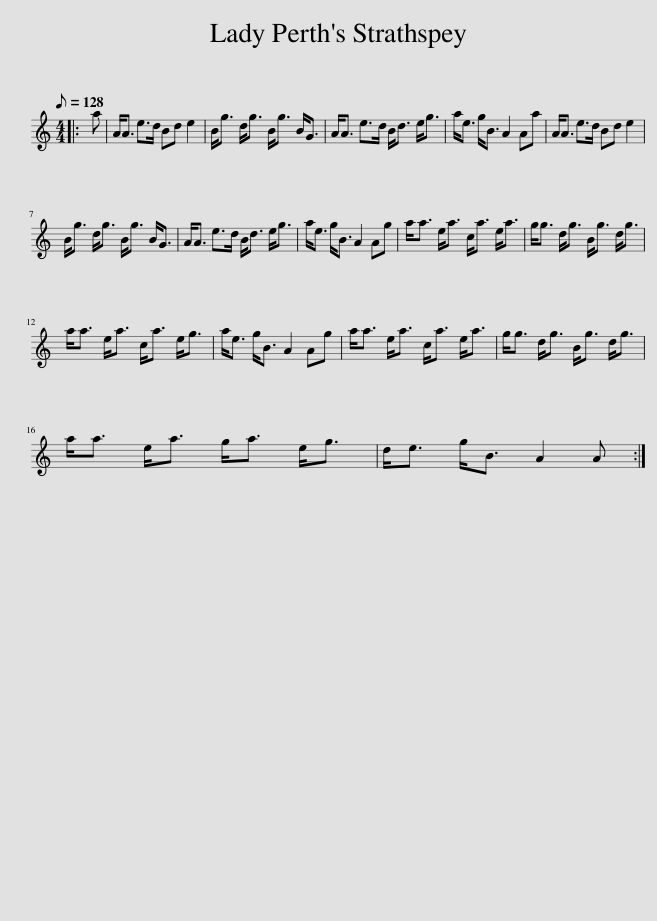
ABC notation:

X:1
L:1/8
Q:1/8=128
M:4/4
I:linebreak $
K:C
V:1 treble
V:1
|: a | A<A e>d Bd e2 | B<g d<g B<g B<G | A<A e>d B<d e<g | a<e g<B A2 Aa | %5
 A<A e>d Bd e2 |$ B<g d<g B<g B<G | A<A e>d B<d e<g | a<e g<B A2 Ag | a<a e<a c<a e<a | %10
 g<g d<g B<g d<g |$ a<a e<a c<a e<g | a<e g<B A2 Ag | a<a e<a c<a e<a | g<g d<g B<g d<g |$ %15
 a<a e<a g<a e<g | d<e g<B A2 A :| %17
